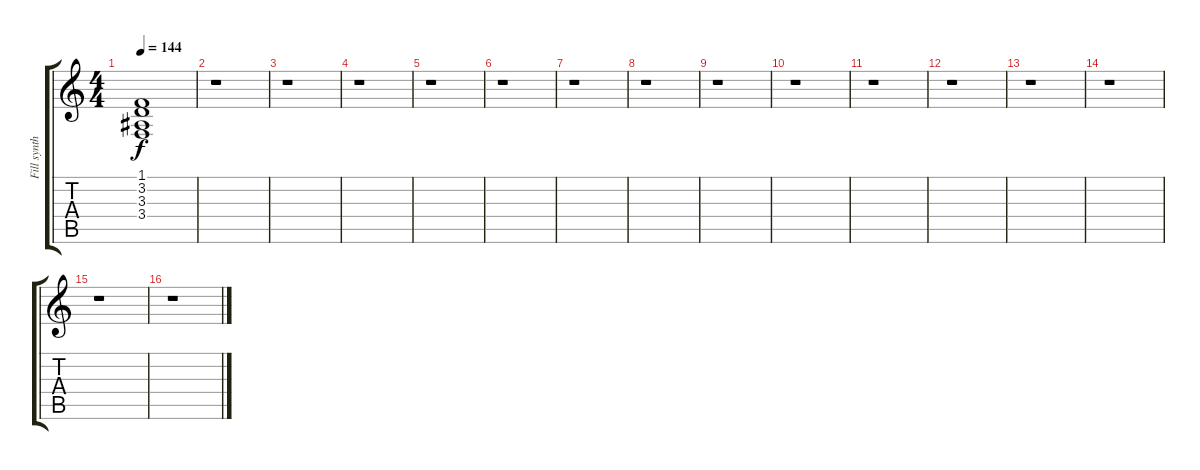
\track ("Fill synth" "Fill synth") {instrument lead4chiff}
\staff {score tabs}
\tuning (E4 B3 G3 D3 A2 E2) {hide}
\ts (4 4)
\tempo 144
\clef g2
\ks c
(1.1{t} 3.2{t} 3.3{t} 3.4{t}).1{dy f} |
r.1 |
r.1 |
r.1 |
r.1 |
r.1 |
r.1 |
r.1 |
r.1 |
r.1 |
r.1 |
r.1 |
r.1 |
r.1 |
r.1 |
r.1
